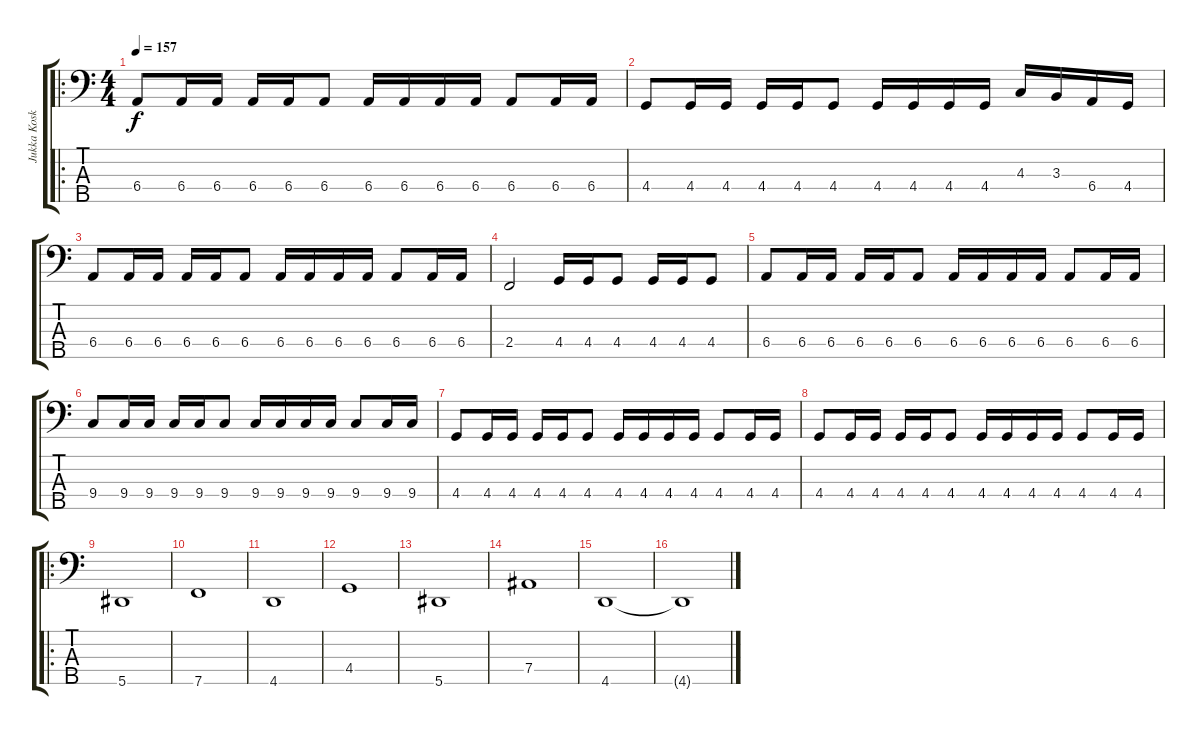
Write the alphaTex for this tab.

\track ("Jukka Koskinen" "Jukka Kosk") {instrument electricbasspick}
\staff {score tabs}
\tuning (Gb2 Db2 Ab1 Eb1 Bb0) {hide}
\ro
\ts (4 4)
\tempo 157
\clef f4
\ks c
6.4.8{dy f} 6.4.16 6.4.16 6.4.16 6.4.16 6.4.8 6.4.16 6.4.16 6.4.16 6.4.16 6.4.8 6.4.16 6.4.16 |
4.4.8 4.4.16 4.4.16 4.4.16 4.4.16 4.4.8 4.4.16 4.4.16 4.4.16 4.4.16 4.3.16 3.3.16 6.4.16 4.4.16 |
6.4.8 6.4.16 6.4.16 6.4.16 6.4.16 6.4.8 6.4.16 6.4.16 6.4.16 6.4.16 6.4.8 6.4.16 6.4.16 |
2.4.2 4.4.16 4.4.16 4.4.8 4.4.16 4.4.16 4.4.8 |
6.4.8 6.4.16 6.4.16 6.4.16 6.4.16 6.4.8 6.4.16 6.4.16 6.4.16 6.4.16 6.4.8 6.4.16 6.4.16 |
9.4.8 9.4.16 9.4.16 9.4.16 9.4.16 9.4.8 9.4.16 9.4.16 9.4.16 9.4.16 9.4.8 9.4.16 9.4.16 |
4.4.8 4.4.16 4.4.16 4.4.16 4.4.16 4.4.8 4.4.16 4.4.16 4.4.16 4.4.16 4.4.8 4.4.16 4.4.16 |
4.4.8 4.4.16 4.4.16 4.4.16 4.4.16 4.4.8 4.4.16 4.4.16 4.4.16 4.4.16 4.4.8 4.4.16 4.4.16 |
\ro
5.5.1 |
7.5.1 |
4.5.1 |
4.4.1 |
5.5.1 |
7.4.1 |
4.5.1 |
4.5{t}.1
